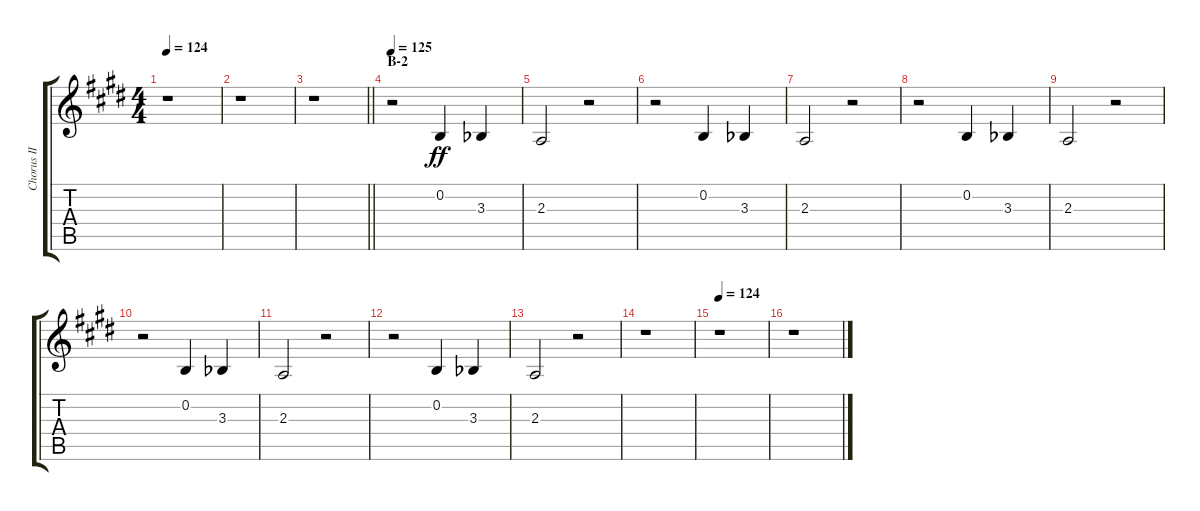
\track ("Chorus II" "Chorus II") {instrument voiceoohs}
\staff {score tabs}
\tuning (E4 B3 G3 D3 A2 E2) {hide}
\ts (4 4)
\tempo 124
\clef g2
\ks e
r.1{dy ff} |
r.1 |
\barLineRight lightlight
r.1 |
\section ("" "B-2")
\tempo 125
r.2 0.2.4 3.3{acc b}.4 |
2.3.2 r.2 |
r.2 0.2.4 3.3{acc b}.4 |
2.3.2 r.2 |
r.2 0.2.4 3.3{acc b}.4 |
2.3.2 r.2 |
r.2 0.2.4 3.3{acc b}.4 |
2.3.2 r.2 |
r.2 0.2.4 3.3{acc b}.4 |
2.3.2 r.2 |
r.1 |
\tempo 124
r.1 |
r.1
